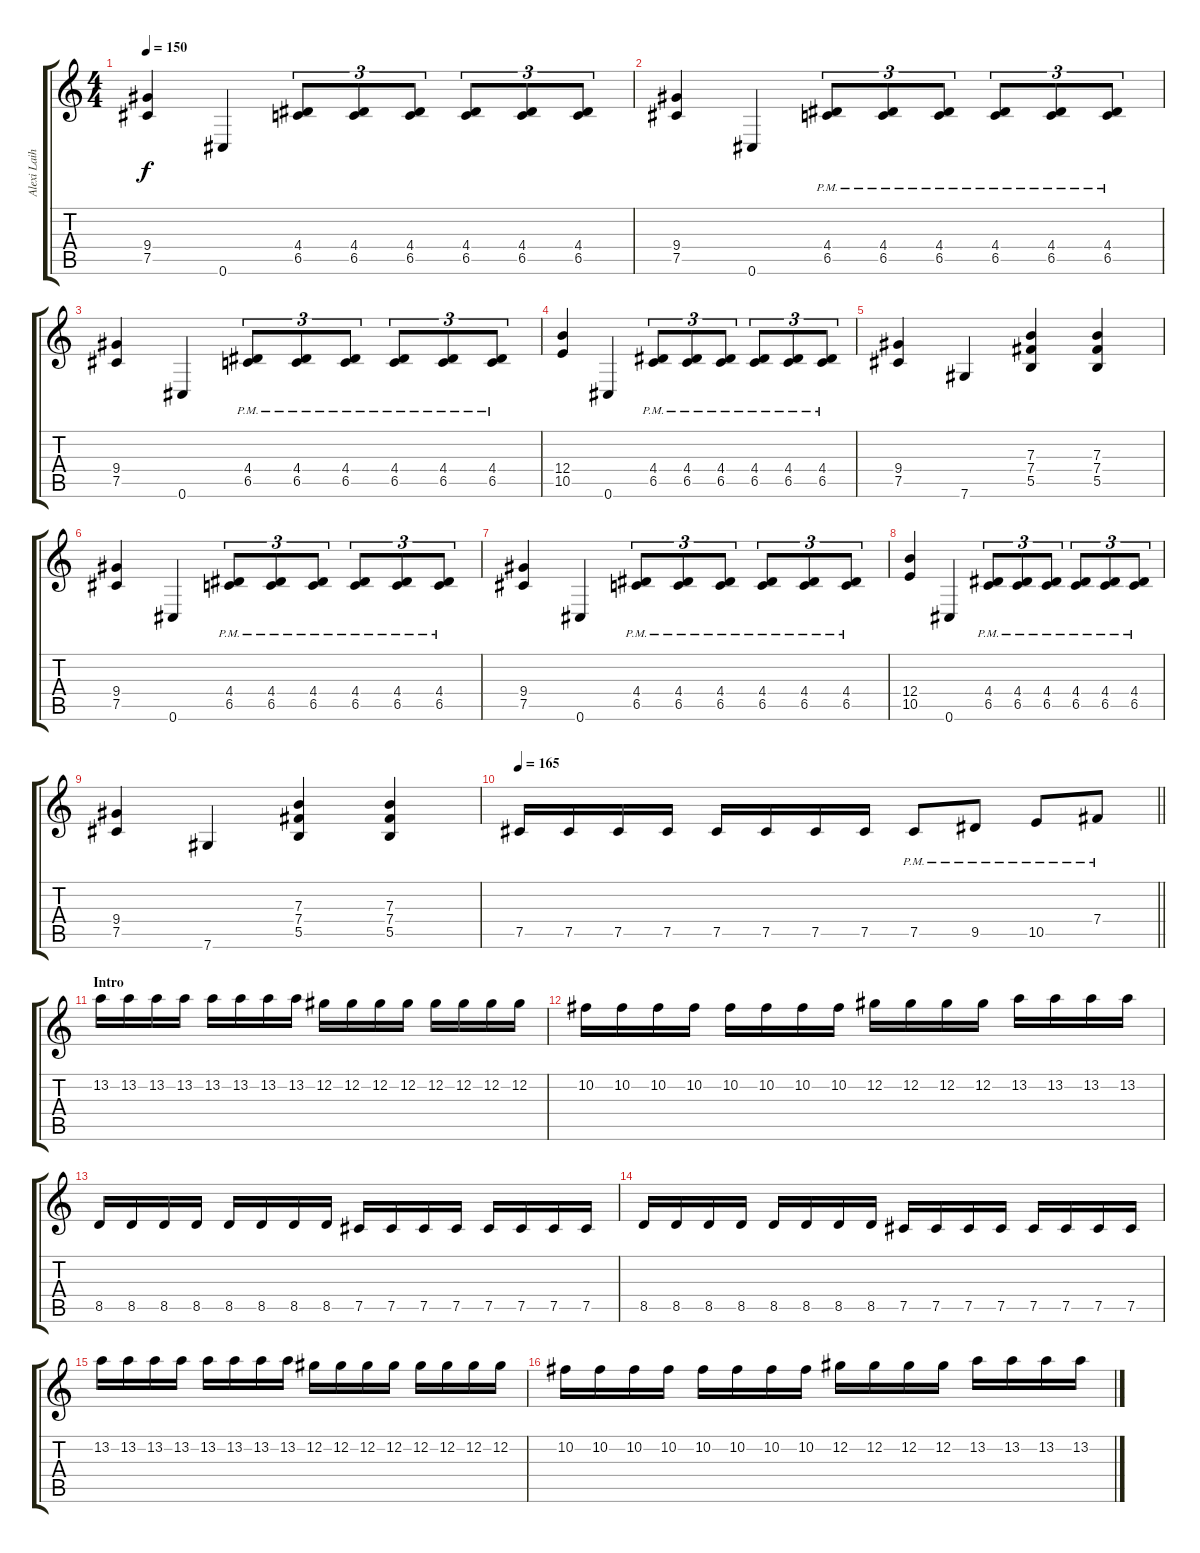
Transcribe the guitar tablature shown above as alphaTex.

\track ("Alexi Laiho" "Alexi Laih") {instrument distortionguitar}
\staff {score tabs}
\tuning (Db4 Ab3 E3 B2 Gb2 Db2) {hide}
\ts (4 4)
\tempo 150
\clef g2
\ks c
(9.4 7.5).4{dy f} 0.6.4 (4.4 6.5).8{tu (3 2)} (4.4 6.5).8{tu (3 2)} (4.4 6.5).8{tu (3 2)} (4.4 6.5).8{tu (3 2)} (4.4 6.5).8{tu (3 2)} (4.4 6.5).8{tu (3 2)} |
(9.4 7.5).4 0.6.4 (4.4{pm} 6.5{pm}).8{tu (3 2)} (4.4{pm} 6.5{pm}).8{tu (3 2)} (4.4{pm} 6.5{pm}).8{tu (3 2)} (4.4{pm} 6.5{pm}).8{tu (3 2)} (4.4{pm} 6.5{pm}).8{tu (3 2)} (4.4{pm} 6.5{pm}).8{tu (3 2)} |
(9.4 7.5).4 0.6.4 (4.4{pm} 6.5{pm}).8{tu (3 2)} (4.4{pm} 6.5{pm}).8{tu (3 2)} (4.4{pm} 6.5{pm}).8{tu (3 2)} (4.4{pm} 6.5{pm}).8{tu (3 2)} (4.4{pm} 6.5{pm}).8{tu (3 2)} (4.4{pm} 6.5{pm}).8{tu (3 2)} |
(12.4 10.5).4 0.6.4 (4.4{pm} 6.5{pm}).8{tu (3 2)} (4.4{pm} 6.5{pm}).8{tu (3 2)} (4.4{pm} 6.5{pm}).8{tu (3 2)} (4.4{pm} 6.5{pm}).8{tu (3 2)} (4.4{pm} 6.5{pm}).8{tu (3 2)} (4.4{pm} 6.5{pm}).8{tu (3 2)} |
(9.4 7.5).4 7.6.4 (7.3 7.4 5.5).4 (7.3 7.4 5.5).4 |
(9.4 7.5).4 0.6.4 (4.4{pm} 6.5{pm}).8{tu (3 2)} (4.4{pm} 6.5{pm}).8{tu (3 2)} (4.4{pm} 6.5{pm}).8{tu (3 2)} (4.4{pm} 6.5{pm}).8{tu (3 2)} (4.4{pm} 6.5{pm}).8{tu (3 2)} (4.4{pm} 6.5{pm}).8{tu (3 2)} |
(9.4 7.5).4 0.6.4 (4.4{pm} 6.5{pm}).8{tu (3 2)} (4.4{pm} 6.5{pm}).8{tu (3 2)} (4.4{pm} 6.5{pm}).8{tu (3 2)} (4.4{pm} 6.5{pm}).8{tu (3 2)} (4.4{pm} 6.5{pm}).8{tu (3 2)} (4.4{pm} 6.5{pm}).8{tu (3 2)} |
(12.4 10.5).4 0.6.4 (4.4{pm} 6.5{pm}).8{tu (3 2)} (4.4{pm} 6.5{pm}).8{tu (3 2)} (4.4{pm} 6.5{pm}).8{tu (3 2)} (4.4{pm} 6.5{pm}).8{tu (3 2)} (4.4{pm} 6.5{pm}).8{tu (3 2)} (4.4{pm} 6.5{pm}).8{tu (3 2)} |
(9.4 7.5).4 7.6.4 (7.3 7.4 5.5).4 (7.3 7.4 5.5).4 |
\tempo 165
\barLineRight lightlight
7.5.16 7.5.16 7.5.16 7.5.16 7.5.16 7.5.16 7.5.16 7.5.16 7.5{pm}.8 9.5{pm}.8 10.5{pm}.8 7.4{pm}.8 |
\section ("" "Intro")
13.2.16 13.2.16 13.2.16 13.2.16 13.2.16 13.2.16 13.2.16 13.2.16 12.2.16 12.2.16 12.2.16 12.2.16 12.2.16 12.2.16 12.2.16 12.2.16 |
10.2.16 10.2.16 10.2.16 10.2.16 10.2.16 10.2.16 10.2.16 10.2.16 12.2.16 12.2.16 12.2.16 12.2.16 13.2.16 13.2.16 13.2.16 13.2.16 |
8.5.16 8.5.16 8.5.16 8.5.16 8.5.16 8.5.16 8.5.16 8.5.16 7.5.16 7.5.16 7.5.16 7.5.16 7.5.16 7.5.16 7.5.16 7.5.16 |
8.5.16 8.5.16 8.5.16 8.5.16 8.5.16 8.5.16 8.5.16 8.5.16 7.5.16 7.5.16 7.5.16 7.5.16 7.5.16 7.5.16 7.5.16 7.5.16 |
13.2.16 13.2.16 13.2.16 13.2.16 13.2.16 13.2.16 13.2.16 13.2.16 12.2.16 12.2.16 12.2.16 12.2.16 12.2.16 12.2.16 12.2.16 12.2.16 |
10.2.16 10.2.16 10.2.16 10.2.16 10.2.16 10.2.16 10.2.16 10.2.16 12.2.16 12.2.16 12.2.16 12.2.16 13.2.16 13.2.16 13.2.16 13.2.16
